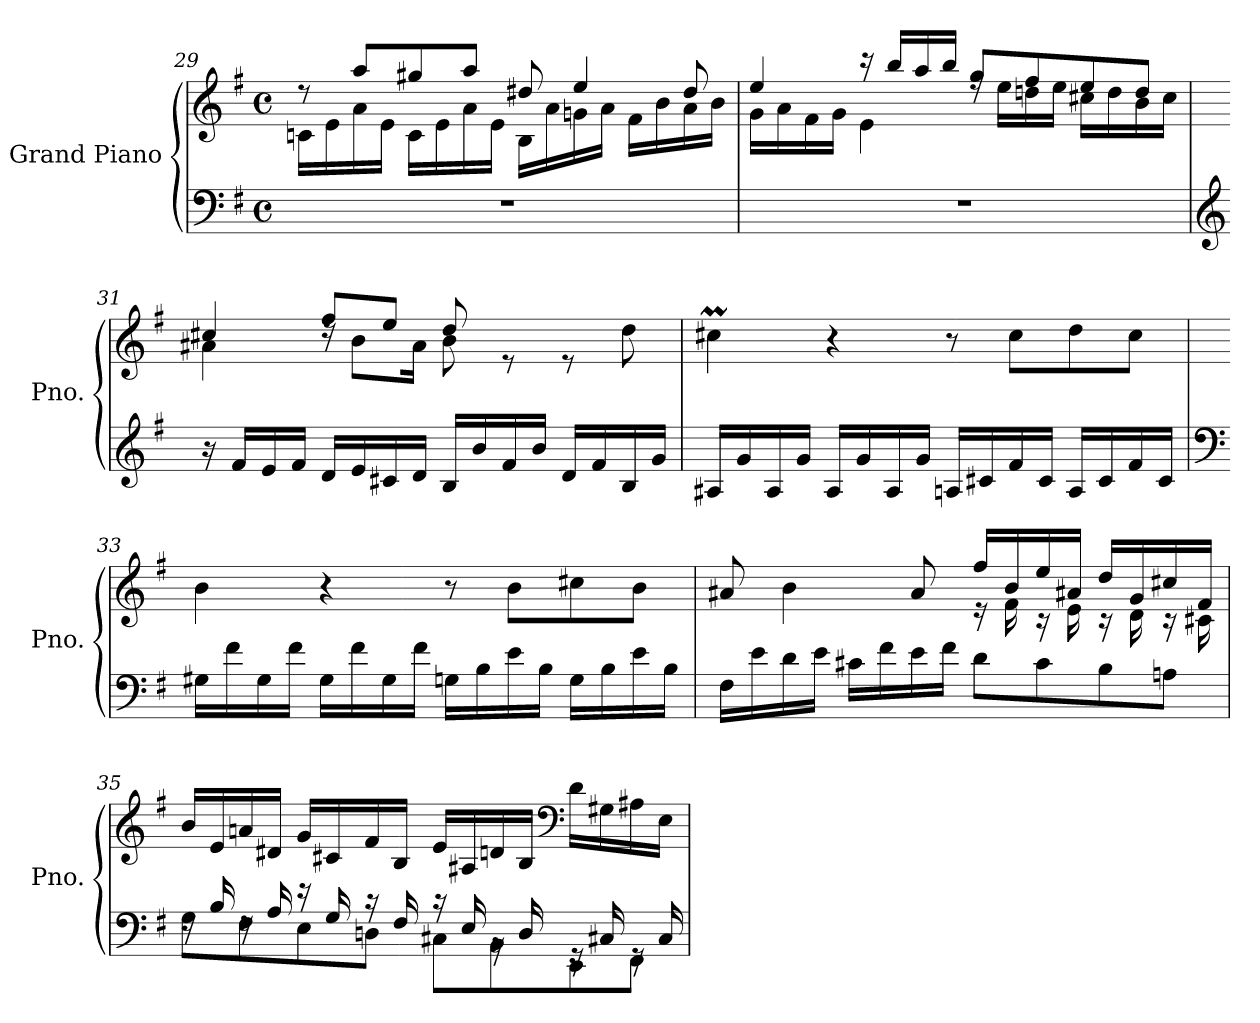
**kern	**kern
*part1	*part1
*staff2	*staff1
*I"Grand Piano	*
*I'Pno.	*
*clefF4	*clefG2
*k[f#]	*k[f#]
*M4/4	*M4/4
*met(c)	*met(c)
=29	=29
*	*^
1r	8rdd	16cn\LL
.	.	16e\
.	8aa/L	16a\
.	.	16e\JJ
.	8gg#X/	16c\LL
.	.	16e\
.	8aa/J	16a\
.	.	16e\JJ
.	8dd#X/	16B\LL
.	.	16a\
.	4ee/	16gn\
.	.	16a\JJ
.	.	16f#\LL
.	.	16b\
.	8dd#/	16a\
.	.	16b\JJ
=30	=30	=30
1r	4ee/	16g\LL
.	.	16a\
.	.	16f#\
.	.	16g\JJ
.	16r	4e\
.	16bb/LL	.
.	16aa/	.
.	16bb/JJ	.
.	8gg/L	16rff
.	.	16ee\LL
.	8ff#/	16ddn\
.	.	16ee\JJ
.	8ee/	16cc#X\LL
.	.	16dd\
.	8dd/J	16b\
.	.	16cc#\JJ
!!LO:PB:g=z	!!
=31	=31	=31
*clefG2	*	*
16r	4cc#X/	4a#X\
16f#/LL	.	.
16e/	.	.
16f#/JJ	.	.
16d/LL	8ff#/L	16rdd
16e/	.	8b\L
16c#X/	8ee/J	.
16d/JJ	.	16a#\Jk
16B/LL	8dd/	8b\
16b/	.	.
16f#/	8re	4.ryy
16b/JJ	.	.
16d/LL	8re	.
16f#/	.	.
16B/	8dd\	.
16g/JJ	.	.
*	*v	*v
=32	=32
16A#X/LL	4cc#Xm\
16g/	.
16A#/	.
16g/JJ	.
16A#/LL	4r
16g/	.
16A#/	.
16g/JJ	.
16An/LL	8r
16c#X/	.
16f#/	8cc#\L
16c#/JJ	.
16A/LL	8dd\
16c#/	.
16f#/	8cc#\J
16c#/JJ	.
=33	=33
*clefF4	*
16G#X\LL	4b\
16f#\	.
16G#\	.
16f#\JJ	.
16G#\LL	4r
16f#\	.
16G#\	.
16f#\JJ	.
16Gn\LL	8r
16B\	.
16e\	8b\L
16B\JJ	.
16G\LL	8cc#X\
16B\	.
16e\	8b\J
16B\JJ	.
!!LO:LB:g=z
=34	=34
*	*^
16F#\LL	8a#X/	2ryy
16e\	.	.
16d\	4b\	.
16e\JJ	.	.
16c#X\LL	.	.
16f#\	.	.
16e\	8a#/	.
16f#\JJ	.	.
8d\L	16ff#/LL	16r
.	16b/	16f#\
8c#\	16ee/	16r
.	16a#X/JJ	16e\
8B\	16dd/LL	16r
.	16g/	16d\
8An\J	16cc#X/	16r
.	16f#/JJ	16c#X\
*	*v	*v
=35	=35
*^	*
16rF	8G\L	16b/LL
16B/	.	16e/
16rF	8F#\	16an/
16A/	.	16d#X/JJ
16r	8E\	16g/LL
16G/	.	16c#X/
16r	8Dn\J	16f#/
16F#/	.	16B/JJ
16r	8C#X\L	16e/LL
16E/	.	16A#X/
16rBB	8BB\	16dn/
16D/	.	16B/JJ
*	*	*clefF4
16rGG	8EE\	16d\LL
16C#X/	.	16G#X\
16rGG	8FF#\J	16A#X\
16C#/	.	16E\JJ
*v	*v	*
=	=
*-	*-
